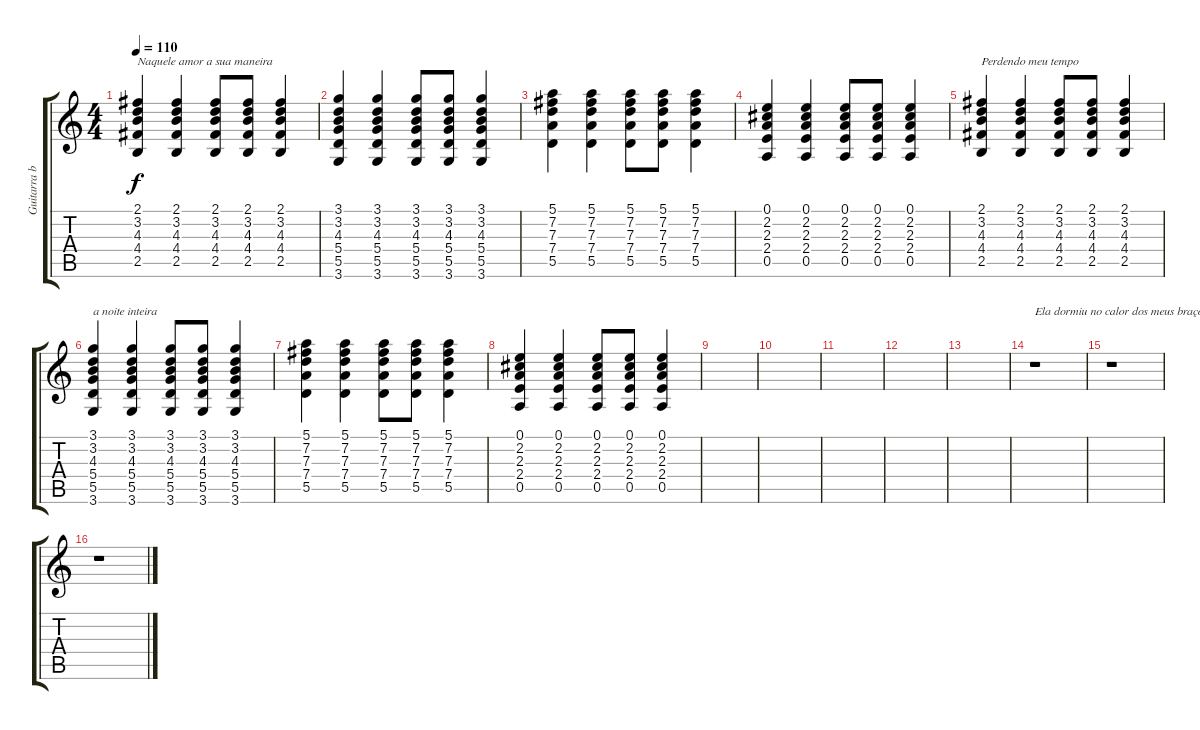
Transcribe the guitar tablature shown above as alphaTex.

\track ("Guitarra base" "Guitarra b") {instrument acousticguitarsteel}
\staff {score tabs}
\tuning (E4 B3 G3 D3 A2 E2) {hide}
\ts (4 4)
\tempo 110
\clef g2
\ks c
(2.1 3.2 4.3 4.4 2.5).4{txt "Naquele amor a sua maneira" dy f} (2.1 3.2 4.3 4.4 2.5).4 (2.1 3.2 4.3 4.4 2.5).8 (2.1 3.2 4.3 4.4 2.5).8 (2.1 3.2 4.3 4.4 2.5).4 |
(3.1 3.2 4.3 5.4 5.5 3.6).4 (3.1 3.2 4.3 5.4 5.5 3.6).4 (3.1 3.2 4.3 5.4 5.5 3.6).8 (3.1 3.2 4.3 5.4 5.5 3.6).8 (3.1 3.2 4.3 5.4 5.5 3.6).4 |
(5.1 7.2 7.3 7.4 5.5).4 (5.1 7.2 7.3 7.4 5.5).4 (5.1 7.2 7.3 7.4 5.5).8 (5.1 7.2 7.3 7.4 5.5).8 (5.1 7.2 7.3 7.4 5.5).4 |
(0.1 2.2 2.3 2.4 0.5).4 (0.1 2.2 2.3 2.4 0.5).4 (0.1 2.2 2.3 2.4 0.5).8 (0.1 2.2 2.3 2.4 0.5).8 (0.1 2.2 2.3 2.4 0.5).4 |
(2.1 3.2 4.3 4.4 2.5).4{txt "Perdendo meu tempo "} (2.1 3.2 4.3 4.4 2.5).4 (2.1 3.2 4.3 4.4 2.5).8 (2.1 3.2 4.3 4.4 2.5).8 (2.1 3.2 4.3 4.4 2.5).4 |
(3.1 3.2 4.3 5.4 5.5 3.6).4{txt "a noite inteira"} (3.1 3.2 4.3 5.4 5.5 3.6).4 (3.1 3.2 4.3 5.4 5.5 3.6).8 (3.1 3.2 4.3 5.4 5.5 3.6).8 (3.1 3.2 4.3 5.4 5.5 3.6).4 |
(5.1 7.2 7.3 7.4 5.5).4 (5.1 7.2 7.3 7.4 5.5).4 (5.1 7.2 7.3 7.4 5.5).8 (5.1 7.2 7.3 7.4 5.5).8 (5.1 7.2 7.3 7.4 5.5).4 |
(0.1 2.2 2.3 2.4 0.5).4 (0.1 2.2 2.3 2.4 0.5).4 (0.1 2.2 2.3 2.4 0.5).8 (0.1 2.2 2.3 2.4 0.5).8 (0.1 2.2 2.3 2.4 0.5).4 |
|
|
|
|
|
r.1{txt "Ela dormiu no calor dos meus braços"} |
r.1 |
r.1
